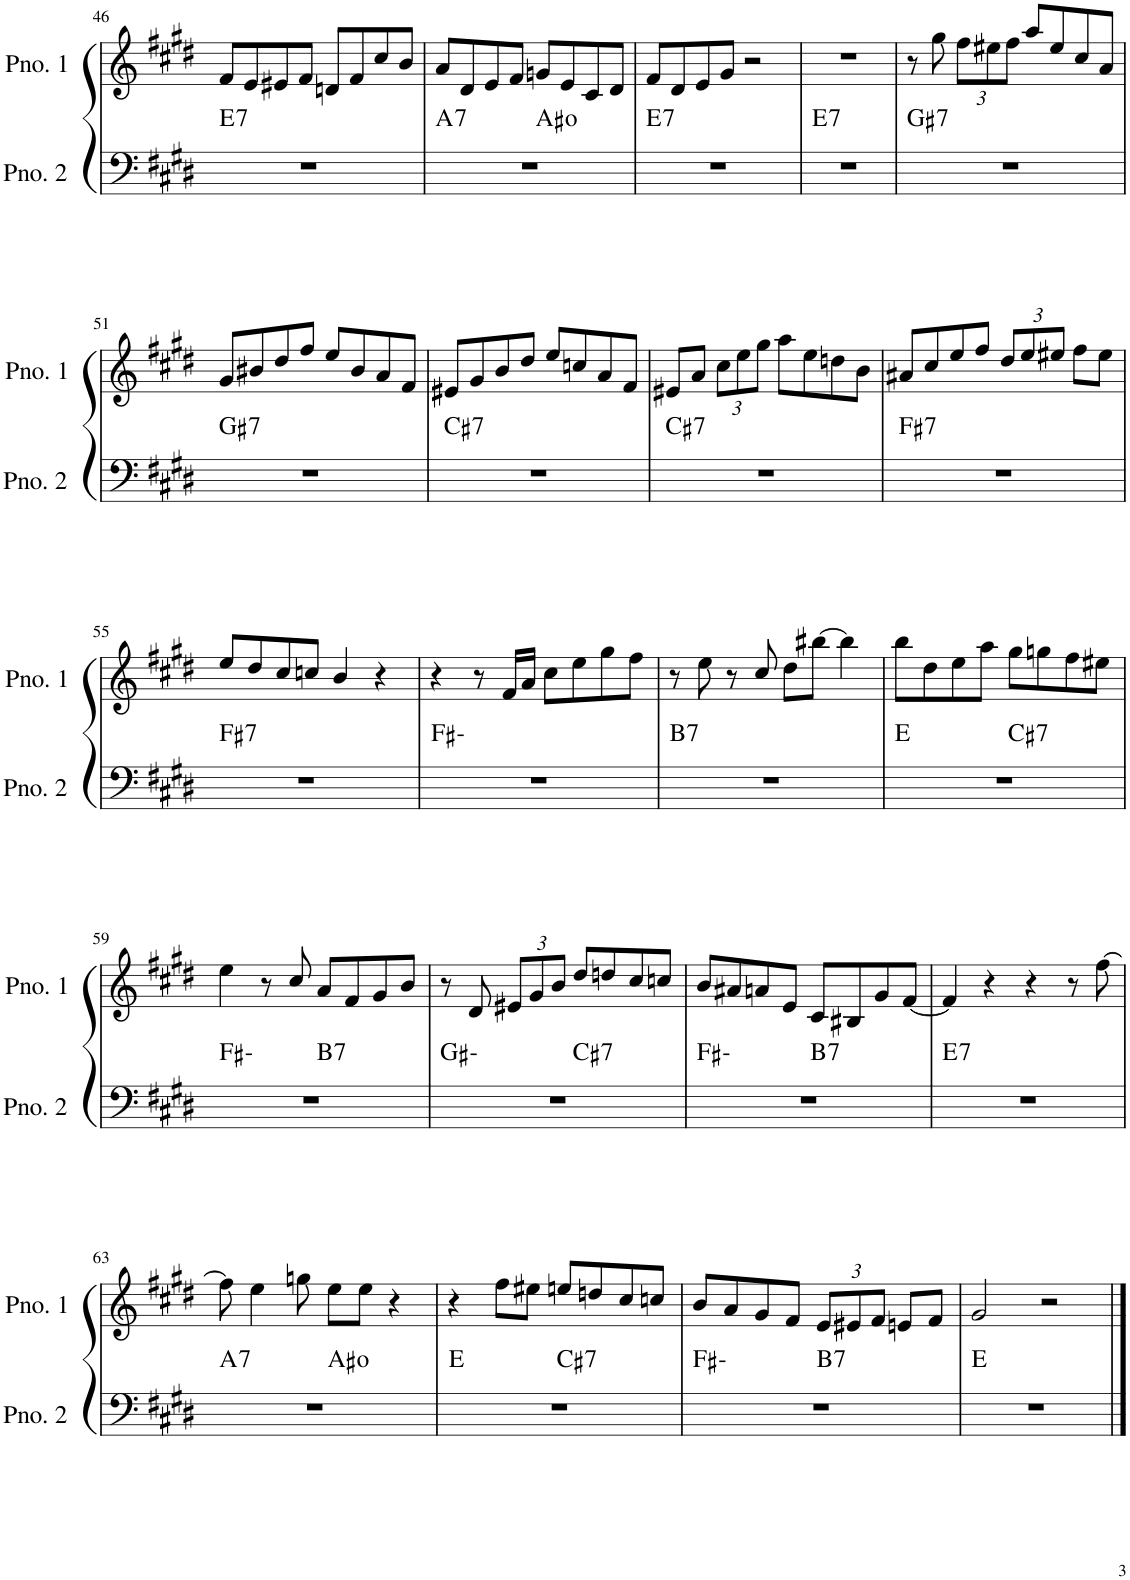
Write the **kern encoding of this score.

**kern	**harte	**kern
*part2	*part2	*part1
*staff2	*	*staff1
*I"ピアノ 2	*	*I"ピアノ 1
!!LO:PB:g=z
*clefF4	*	*clefG2
*k[f#c#g#d#]	*	*k[f#c#g#d#]
*M4/4	*	*M4/4
=46	=46	=46
!	!LO:H:kt=7	!
1r	E:7	8f#/L
.	.	8e/
.	.	8e#X/
.	.	8f#/J
.	.	8dn/L
.	.	8f#/
.	.	8cc#/
.	.	8b/J
=47	=47	=47
!	!LO:H:kt=7	!
*^	*	*
1r	2ryy	A:7	8a/L
.	.	.	8d#/
.	.	.	8e/
.	.	.	8f#/J
.	2ryy	A#:dim	8gn/L
.	.	.	8e/
.	.	.	8c#/
.	.	.	8d#/J
=48	=48	=48	=48
!	!	!LO:H:kt=7	!
*v	*v	*	*
1r	E:7	8f#/L
.	.	8d#/
.	.	8e/
.	.	8g#/J
.	.	2r
=49	=49	=49
!	!LO:H:kt=7	!
1r	E:7	1r
=50	=50	=50
!	!LO:H:kt=7	!
1r	G#:7	8r
.	.	8gg#\
*	*	*Xbrackettup
.	.	12ff#\L
.	.	12ee#X\
.	.	12ff#\J
.	.	8aa/L
.	.	8ee#/
.	.	8cc#/
.	.	8a/J
!!LO:LB:g=z
=51	=51	=51
!	!LO:H:kt=7	!
1r	G#:7	8g#/L
.	.	8b#X/
.	.	8dd#/
.	.	8ff#/J
.	.	8ee/L
.	.	8b#/
.	.	8a/
.	.	8f#/J
=52	=52	=52
!	!LO:H:kt=7	!
1r	C#:7	8e#X/L
.	.	8g#/
.	.	8b/
.	.	8dd#/J
.	.	8ee/L
.	.	8ccn/
.	.	8a/
.	.	8f#/J
=53	=53	=53
!	!LO:H:kt=7	!
1r	C#:7	8e#X/L
.	.	8a/J
.	.	12cc#\L
.	.	12ee\
.	.	12gg#\J
.	.	8aa\L
.	.	8ee\
.	.	8ddn\
.	.	8b\J
=54	=54	=54
!	!LO:H:kt=7	!
1r	F#:7	8a#X/L
.	.	8cc#/
.	.	8ee/
.	.	8ff#/J
.	.	12dd#/L
.	.	12ee/
.	.	12ee#X/J
.	.	8ff#\L
.	.	8ee#\J
!!LO:LB:g=z
=55	=55	=55
!	!LO:H:kt=7	!
1r	F#:7	8ee/L
.	.	8dd#/
.	.	8cc#/
.	.	8ccn/J
.	.	4b/
.	.	4r
=56	=56	=56
1r	F#:min	4r
.	.	8r
.	.	16f#/LL
.	.	16a/JJ
.	.	8cc#\L
.	.	8ee\
.	.	8gg#\
.	.	8ff#\J
=57	=57	=57
!	!LO:H:kt=7	!
1r	B:7	8r
.	.	8ee\
.	.	8r
.	.	8cc#/
.	.	8dd#\L
.	.	[8bb#X\J
.	.	4bb#\]
=58	=58	=58
*^	*	*
1r	2ryy	E:maj	8bb\L
.	.	.	8dd#\
.	.	.	8ee\
.	.	.	8aa\J
!	!	!LO:H:kt=7	!
.	2ryy	C#:7	8gg#\L
.	.	.	8ggn\
.	.	.	8ff#\
.	.	.	8ee#X\J
!!LO:LB:g=z
=59	=59	=59	=59
1r	2ryy	F#:min	4ee\
.	.	.	8r
.	.	.	8cc#/
!	!	!LO:H:kt=7	!
.	2ryy	B:7	8a/L
.	.	.	8f#/
.	.	.	8g#/
.	.	.	8b/J
=60	=60	=60	=60
1r	2ryy	G#:min	8r
.	.	.	8d#/
.	.	.	12e#X/L
.	.	.	12g#/
.	.	.	12b/J
!	!	!LO:H:kt=7	!
.	2ryy	C#:7	8dd#/L
.	.	.	8ddn/
.	.	.	8cc#/
.	.	.	8ccn/J
=61	=61	=61	=61
1r	2ryy	F#:min	8b/L
.	.	.	8a#X/
.	.	.	8an/
.	.	.	8e/J
!	!	!LO:H:kt=7	!
.	2ryy	B:7	8c#/L
.	.	.	8B#X/
.	.	.	8g#/
.	.	.	[8f#/J
=62	=62	=62	=62
!	!	!LO:H:kt=7	!
*v	*v	*	*
1r	E:7	4f#/]
.	.	4r
.	.	4r
.	.	8r
.	.	[8ff#\
!!LO:LB:g=z
=63	=63	=63
!	!LO:H:kt=7	!
*^	*	*
1r	2ryy	A:7	8ff#\]
.	.	.	4ee\
.	.	.	8ggn\
.	2ryy	A#:dim	8ee\L
.	.	.	8ee\J
.	.	.	4r
=64	=64	=64	=64
1r	2ryy	E:maj	4r
.	.	.	8ff#\L
.	.	.	8ee#X\J
!	!	!LO:H:kt=7	!
.	2ryy	C#:7	8een/L
.	.	.	8ddn/
.	.	.	8cc#/
.	.	.	8ccn/J
=65	=65	=65	=65
1r	2ryy	F#:min	8b/L
.	.	.	8a/
.	.	.	8g#/
.	.	.	8f#/J
!	!	!LO:H:kt=7	!
.	2ryy	B:7	12e/L
.	.	.	12e#X/
.	.	.	12f#/J
.	.	.	8en/L
.	.	.	8f#/J
*v	*v	*	*
=66	=66	=66
1r	E:maj	2g#/
.	.	2r
==	==	==
*-	*-	*-
